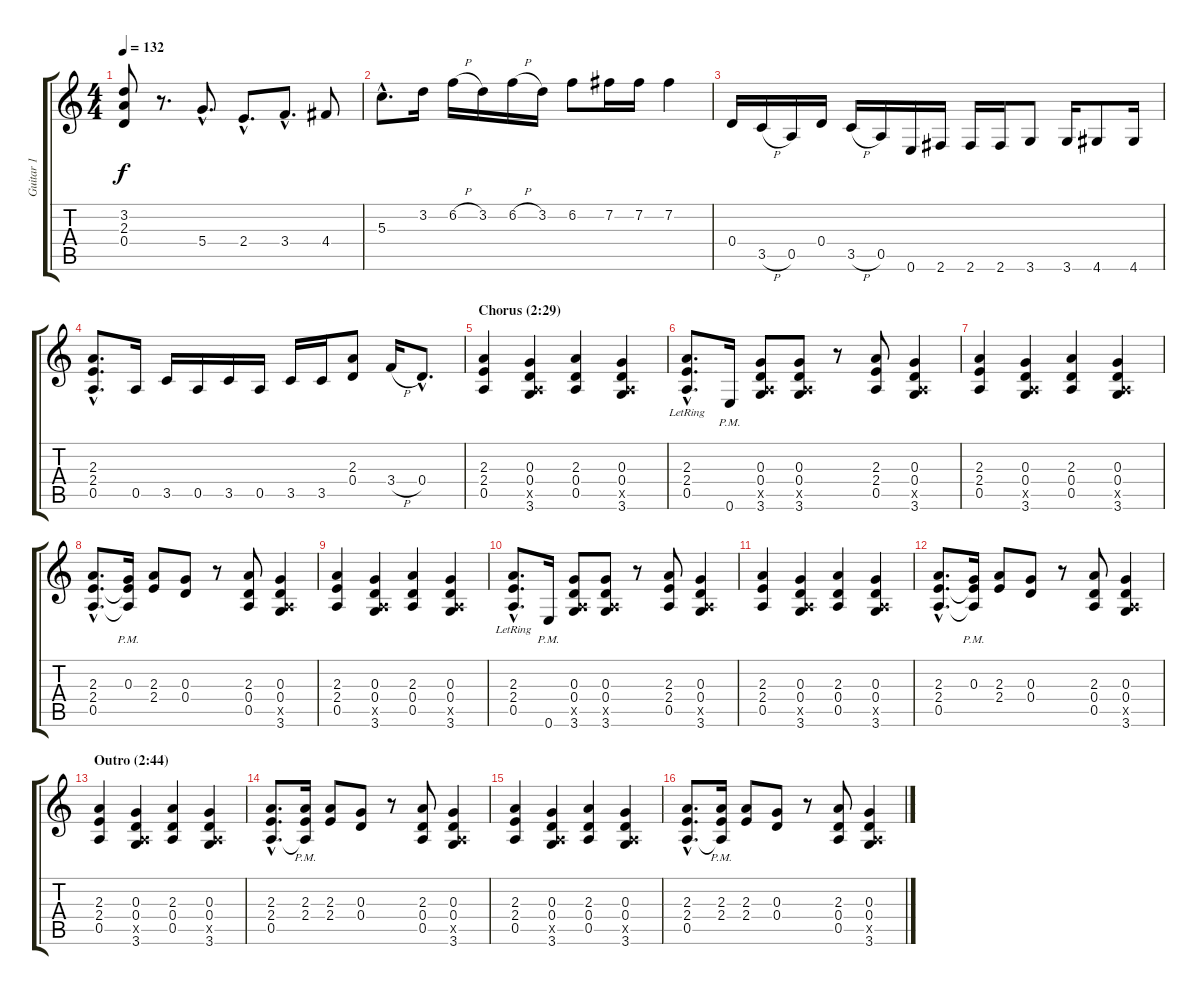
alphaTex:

\track ("Guitar 1" "Guitar 1") {instrument distortionguitar}
\staff {score tabs}
\tuning (E4 B3 G3 D3 A2 E2) {hide}
\ts (4 4)
\tempo 132
\clef g2
\ks aminor
(3.2 2.3 0.4).8{dy f} r.8{d} 5.4{hac}.8{d} 2.4{hac}.8{d} 3.4{hac}.8{d} 4.4.8 |
5.3{hac}.8{d} 3.2.16 6.2{h}.16 3.2.16 6.2{h}.16 3.2.16 6.2.8 7.2.16 7.2.16 7.2.4 |
0.4.16 3.5{h}.16 0.5.16 0.4.16 3.5{h}.16 0.5.16 0.6.16 2.6.16 2.6.16 2.6.16 3.6.8 3.6.16 4.6.8 4.6.16 |
(2.3{hac} 2.4{hac} 0.5{hac}).8{d} 0.5.16 3.5.16 0.5.16 3.5.16 0.5.16 3.5.16 3.5.16 (2.3 0.4).8 3.4{h}.16 0.4{hac}.8{d} |
\section ("" "Chorus (2:29)")
(2.3 2.4 0.5).4 (0.3 0.4 0.5{x} 3.6).4 (2.3 0.4 0.5).4 (0.3 0.4 0.5{x} 3.6).4 |
(2.3{hac lr} 2.4{hac lr} 0.5{hac}).8{d} 0.6{pm}.16 (0.3 0.4 0.5{x} 3.6).8 (0.3 0.4 0.5{x} 3.6).8 r.8 (2.3 2.4 0.5).8 (0.3 0.4 0.5{x} 3.6).4 |
(2.3 2.4 0.5).4 (0.3 0.4 0.5{x} 3.6).4 (2.3 0.4 0.5).4 (0.3 0.4 0.5{x} 3.6).4 |
(2.3{hac} 2.4{hac} 0.5{hac}).8{d} (0.3{pm} 2.4{t} 0.5{t}).16 (2.3 2.4).8 (0.3 0.4).8 r.8 (2.3 0.4 0.5).8 (0.3 0.4 0.5{x} 3.6).4 |
(2.3 2.4 0.5).4 (0.3 0.4 0.5{x} 3.6).4 (2.3 0.4 0.5).4 (0.3 0.4 0.5{x} 3.6).4 |
(2.3{hac lr} 2.4{hac lr} 0.5{hac}).8{d} 0.6{pm}.16 (0.3 0.4 0.5{x} 3.6).8 (0.3 0.4 0.5{x} 3.6).8 r.8 (2.3 2.4 0.5).8 (0.3 0.4 0.5{x} 3.6).4 |
(2.3 2.4 0.5).4 (0.3 0.4 0.5{x} 3.6).4 (2.3 0.4 0.5).4 (0.3 0.4 0.5{x} 3.6).4 |
(2.3{hac} 2.4{hac} 0.5{hac}).8{d} (0.3{pm} 2.4{t} 0.5{t}).16 (2.3 2.4).8 (0.3 0.4).8 r.8 (2.3 0.4 0.5).8 (0.3 0.4 0.5{x} 3.6).4 |
\section ("" "Outro (2:44)")
(2.3 2.4 0.5).4 (0.3 0.4 0.5{x} 3.6).4 (2.3 0.4 0.5).4 (0.3 0.4 0.5{x} 3.6).4 |
(2.3{hac} 2.4{hac} 0.5{hac}).8{d} (2.3{pm} 2.4 0.5{t}).16 (2.3 2.4).8 (0.3 0.4).8 r.8 (2.3 0.4 0.5).8 (0.3 0.4 0.5{x} 3.6).4 |
(2.3 2.4 0.5).4 (0.3 0.4 0.5{x} 3.6).4 (2.3 0.4 0.5).4 (0.3 0.4 0.5{x} 3.6).4 |
(2.3{hac} 2.4{hac} 0.5{hac}).8{d} (2.3{pm} 2.4 0.5{t}).16 (2.3 2.4).8 (0.3 0.4).8 r.8 (2.3 0.4 0.5).8 (0.3 0.4 0.5{x} 3.6).4
